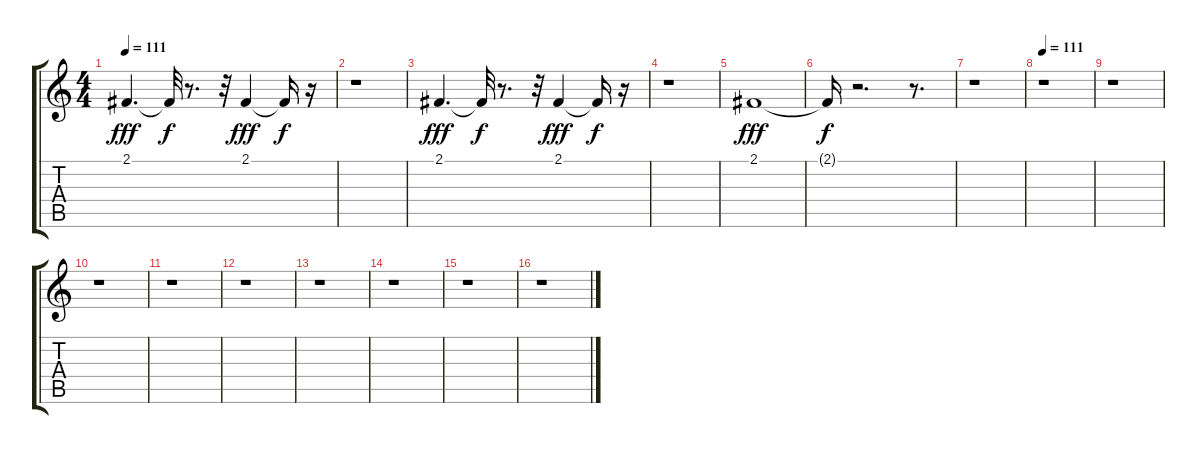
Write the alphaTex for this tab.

\track "" {instrument synthstrings1}
\staff {score tabs}
\tuning (E4 B3 G3 D3 A2 E2) {hide}
\ts (4 4)
\tempo 111
\clef g2
\ks c
2.1.4{d dy fff} 2.1{t}.32{dy f} r.8{d} r.32 2.1.4{dy fff} 2.1{t}.16{dy f} r.16 |
r.1 |
2.1.4{d dy fff} 2.1{t}.32{dy f} r.8{d} r.32 2.1.4{dy fff} 2.1{t}.16{dy f} r.16 |
r.1 |
2.1.1{dy fff} |
2.1{t}.16{dy f} r.2{d} r.8{d} |
r.1 |
\tempo 111
r.1 |
r.1 |
r.1 |
r.1 |
r.1 |
r.1 |
r.1 |
r.1 |
r.1
